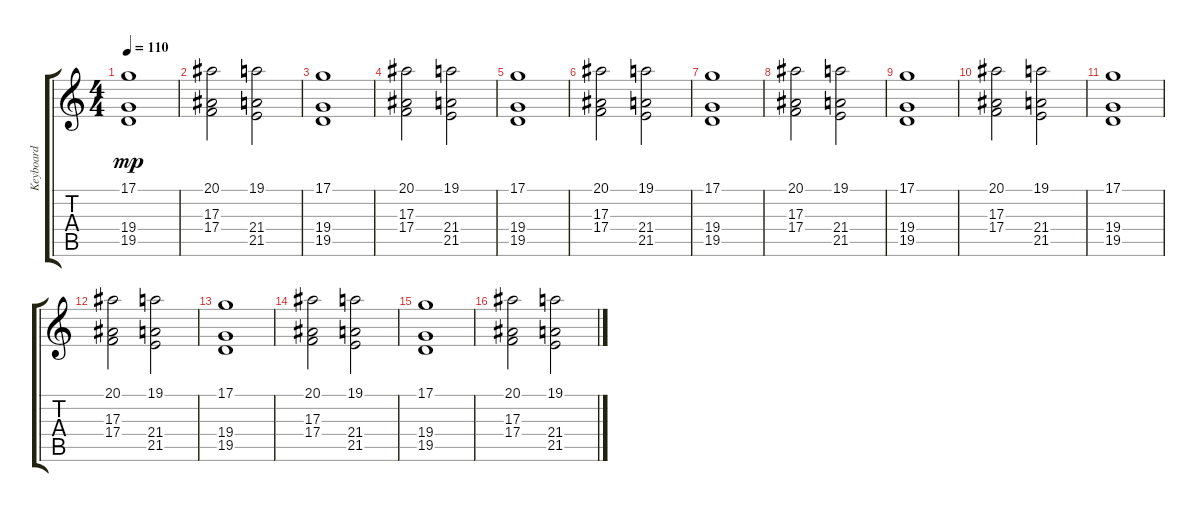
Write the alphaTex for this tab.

\track ("Keyboard" "Keyboard") {instrument synthstrings1}
\staff {score tabs}
\tuning (D4 A3 F3 C3 G2 D2) {hide}
\ts (4 4)
\tempo 110
\clef g2
\ks c
(17.1 19.4 19.5).1{dy mp} |
(20.1 17.3 17.4).2 (19.1 21.4 21.5).2 |
(17.1 19.4 19.5).1 |
(20.1 17.3 17.4).2 (19.1 21.4 21.5).2 |
(17.1 19.4 19.5).1 |
(20.1 17.3 17.4).2 (19.1 21.4 21.5).2 |
(17.1 19.4 19.5).1 |
(20.1 17.3 17.4).2 (19.1 21.4 21.5).2 |
(17.1 19.4 19.5).1 |
(20.1 17.3 17.4).2 (19.1 21.4 21.5).2 |
(17.1 19.4 19.5).1 |
(20.1 17.3 17.4).2 (19.1 21.4 21.5).2 |
(17.1 19.4 19.5).1 |
(20.1 17.3 17.4).2 (19.1 21.4 21.5).2 |
(17.1 19.4 19.5).1 |
(20.1 17.3 17.4).2 (19.1 21.4 21.5).2
